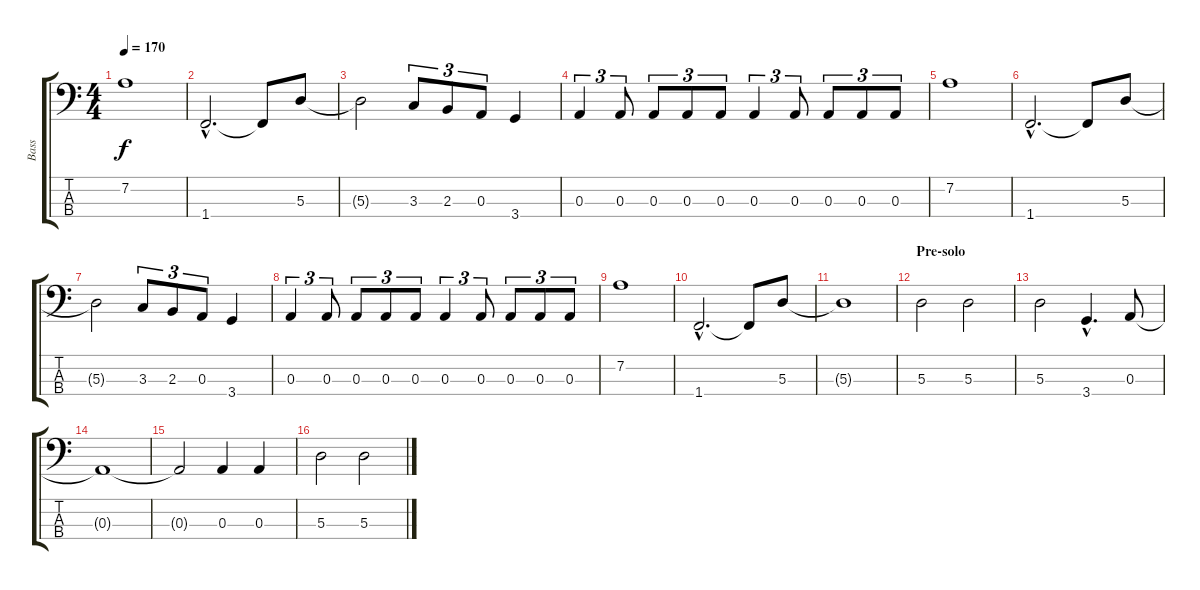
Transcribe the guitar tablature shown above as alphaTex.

\track ("Bass" "Bass") {instrument electricbasspick}
\staff {score tabs}
\tuning (G2 D2 A1 E1) {hide}
\ts (4 4)
\tempo 170
\clef f4
\ks c
7.2.1{dy f} |
1.4{hac}.2{d} 1.4{t}.8 5.3.8 |
5.3{t}.2 3.3.8{tu (3 2)} 2.3.8{tu (3 2)} 0.3.8{tu (3 2)} 3.4.4 |
0.3.4{tu (3 2)} 0.3.8{tu (3 2)} 0.3.8{tu (3 2)} 0.3.8{tu (3 2)} 0.3.8{tu (3 2)} 0.3.4{tu (3 2)} 0.3.8{tu (3 2)} 0.3.8{tu (3 2)} 0.3.8{tu (3 2)} 0.3.8{tu (3 2)} |
7.2.1 |
1.4{hac}.2{d} 1.4{t}.8 5.3.8 |
5.3{t}.2 3.3.8{tu (3 2)} 2.3.8{tu (3 2)} 0.3.8{tu (3 2)} 3.4.4 |
0.3.4{tu (3 2)} 0.3.8{tu (3 2)} 0.3.8{tu (3 2)} 0.3.8{tu (3 2)} 0.3.8{tu (3 2)} 0.3.4{tu (3 2)} 0.3.8{tu (3 2)} 0.3.8{tu (3 2)} 0.3.8{tu (3 2)} 0.3.8{tu (3 2)} |
7.2.1 |
1.4{hac}.2{d} 1.4{t}.8 5.3.8 |
5.3{t}.1 |
\section ("" "Pre-solo")
5.3.2 5.3.2 |
5.3.2 3.4{hac}.4{d} 0.3.8 |
0.3{t}.1 |
0.3{t}.2 0.3.4 0.3.4 |
5.3.2 5.3.2
